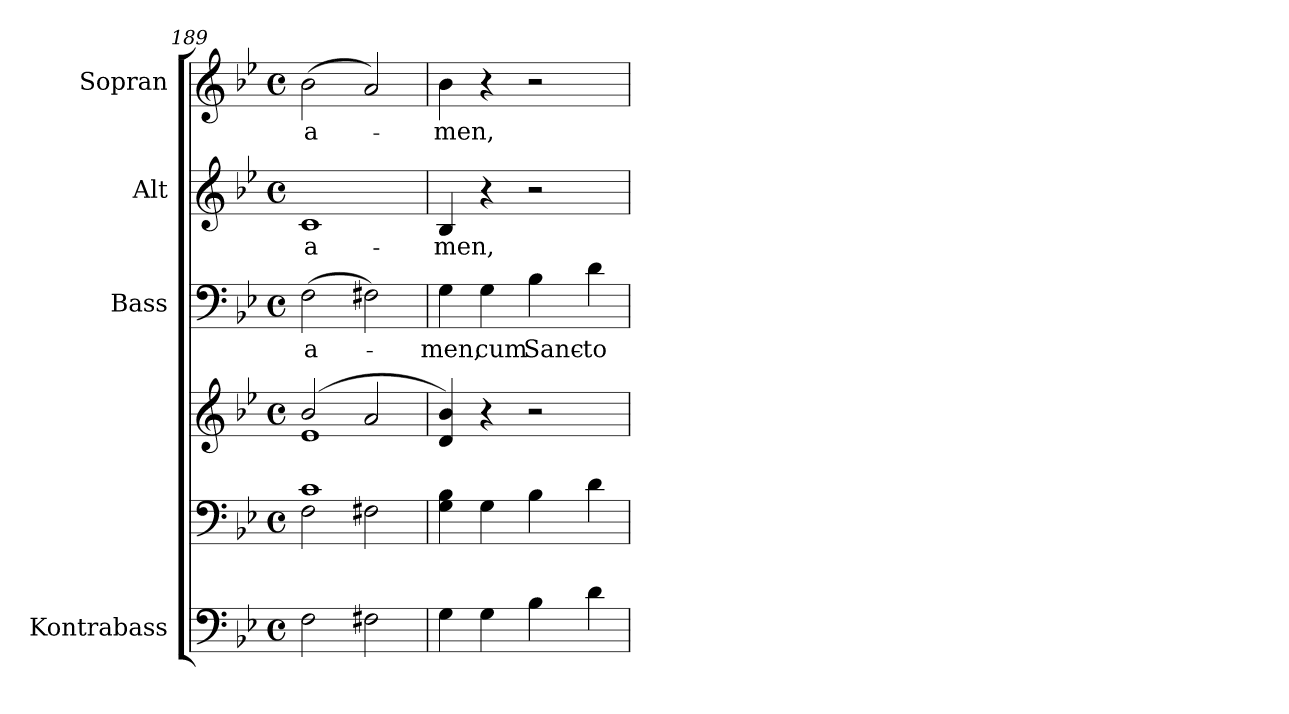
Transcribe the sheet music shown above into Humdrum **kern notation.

**kern	**kern	**kern	**kern	**text	**kern	**text	**kern	**text
*part5	*part4	*part4	*part3	*part3	*part2	*part2	*part1	*part1
*staff6	*staff5	*staff4	*staff3	*staff3	*staff2	*staff2	*staff1	*staff1
*I"Kontrabass	*	*	*I"Bass	*	*I"Alt	*	*I"Sopran	*
*I'Kb.	*	*	*I'B.	*	*I'A.	*	*I'S.	*
!!LO:PB:g=z
*clefF4	*clefF4	*clefG2	*clefF4	*	*clefG2	*	*clefG2	*
*ITrd7c12	*	*	*	*	*	*	*	*
*k[b-e-]	*k[b-e-]	*k[b-e-]	*k[b-e-]	*	*k[b-e-]	*	*k[b-e-]	*
*B-:	*B-:	*B-:	*B-:	*	*B-:	*	*B-:	*
*M4/4	*M4/4	*M4/4	*M4/4	*	*M4/4	*	*M4/4	*
*met(c)	*met(c)	*met(c)	*met(c)	*	*met(c)	*	*met(c)	*
=189	=189	=189	=189	=189	=189	=189	=189	=189
*	*^	*^	*	*	*	*	*	*
!	!	!	!	!	!	!LO:LY:b	!	!LO:LY:b	!	!LO:LY:b
2FF\	1c	2F\	(2b-/	1e-	(>2F\	a-	1c	a-	(>2b-\	a-
2FF#X\	.	2F#X\	2a/	.	2F#X\)	.	.	.	2a/)	.
*	*	*	*v	*v	*	*	*	*	*	*
=190	=190	=190	=190	=190	=190	=190	=190	=190	=190
!	!	!	!	!	!LO:LY:b	!	!LO:LY:b	!	!LO:LY:b
*	*v	*v	*	*	*	*	*	*	*
4GG\	4G\ 4B-\	4d/ 4b-/)	4G\	-men,	4B-/	-men,	4b-\	-men,
!	!	!	!	!LO:LY:b	!	!	!	!
4GG\	4G\	4r	4G\	cum	4r	.	4r	.
!	!	!	!	!LO:LY:b	!	!	!	!
4BB-\	4B-\	2r	4B-\	Sanc-	2r	.	2r	.
!	!	!	!	!LO:LY:b	!	!	!	!
4D\	4d\	.	4d\	-to	.	.	.	.
=	=	=	=	=	=	=	=	=
*-	*-	*-	*-	*-	*-	*-	*-	*-
